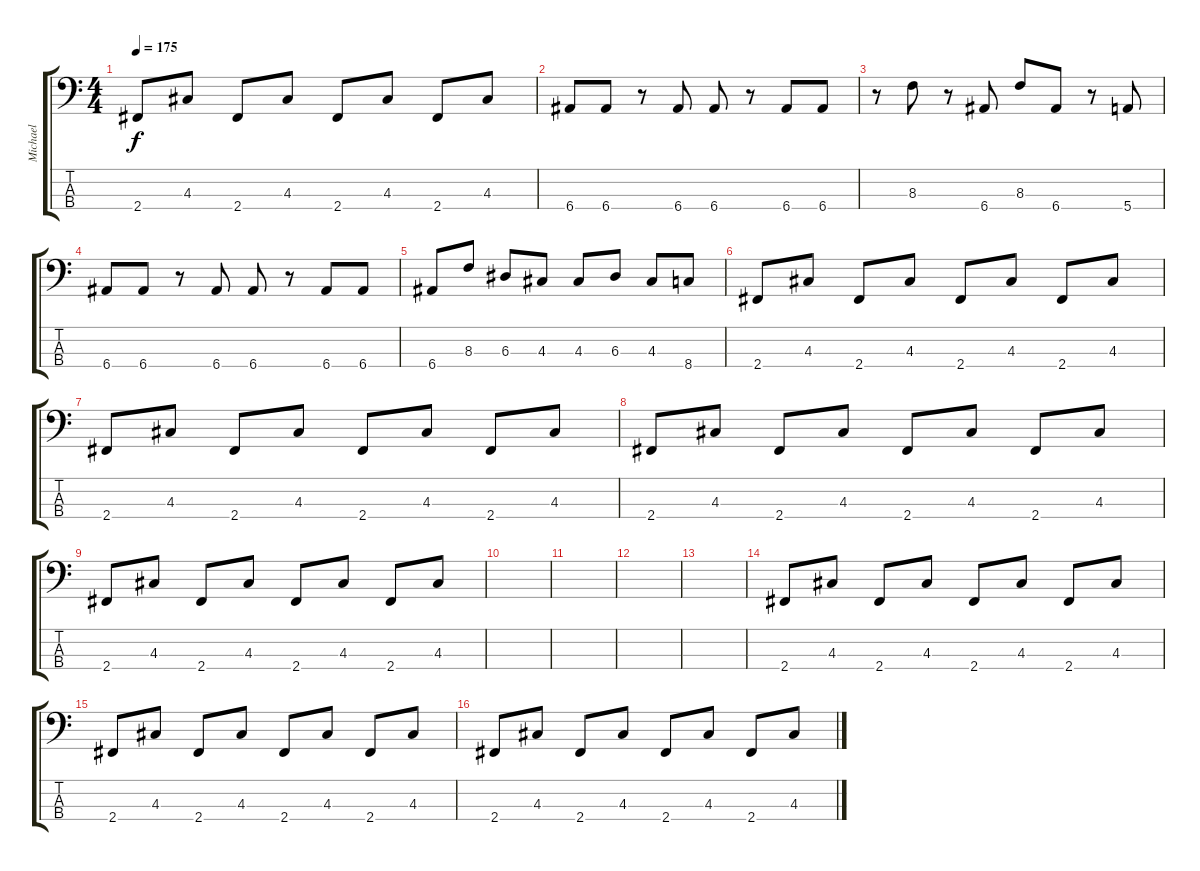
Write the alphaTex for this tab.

\track ("Michael" "Michael") {instrument electricbassfinger}
\staff {score tabs}
\tuning (G2 D2 A1 E1) {hide}
\ts (4 4)
\tempo 175
\clef f4
\ks c
2.4.8{dy f} 4.3.8 2.4.8 4.3.8 2.4.8 4.3.8 2.4.8 4.3.8 |
6.4.8 6.4.8 r.8 6.4.8 6.4.8 r.8 6.4.8 6.4.8 |
r.8 8.3.8 r.8 6.4.8 8.3.8 6.4.8 r.8 5.4.8 |
6.4.8 6.4.8 r.8 6.4.8 6.4.8 r.8 6.4.8 6.4.8 |
6.4.8 8.3.8 6.3.8 4.3.8 4.3.8 6.3.8 4.3.8 8.4.8 |
2.4.8 4.3.8 2.4.8 4.3.8 2.4.8 4.3.8 2.4.8 4.3.8 |
2.4.8 4.3.8 2.4.8 4.3.8 2.4.8 4.3.8 2.4.8 4.3.8 |
2.4.8 4.3.8 2.4.8 4.3.8 2.4.8 4.3.8 2.4.8 4.3.8 |
2.4.8 4.3.8 2.4.8 4.3.8 2.4.8 4.3.8 2.4.8 4.3.8 |
|
|
|
|
2.4.8 4.3.8 2.4.8 4.3.8 2.4.8 4.3.8 2.4.8 4.3.8 |
2.4.8 4.3.8 2.4.8 4.3.8 2.4.8 4.3.8 2.4.8 4.3.8 |
2.4.8 4.3.8 2.4.8 4.3.8 2.4.8 4.3.8 2.4.8 4.3.8
